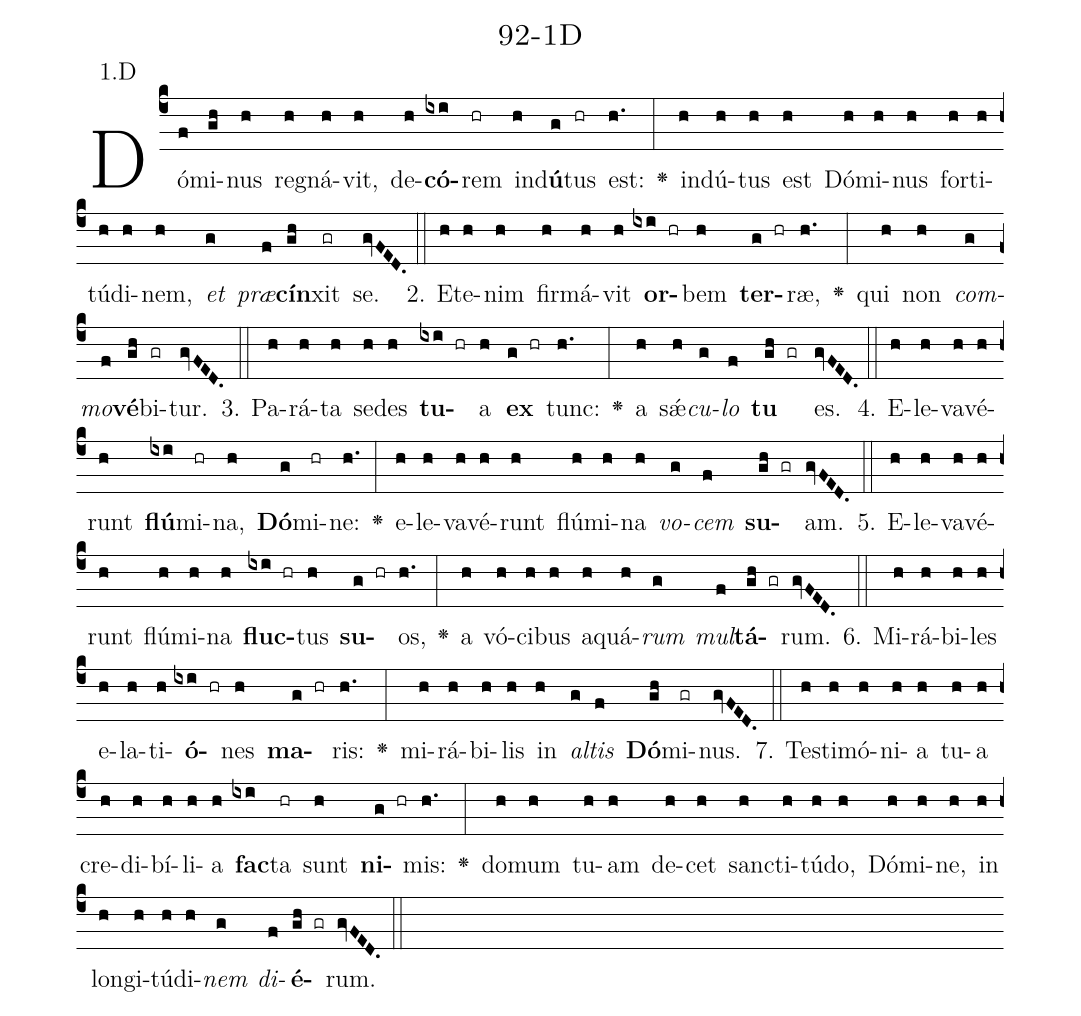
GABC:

name: 92-1D;
annotation: 1.D;
%%
(c4)Dó(f)mi(gh)nus(h) re(h)gná(h)vit,(h) de(h)<b>có</b>(ixi)rem(hr) ind(h)<b>ú</b>(g)tus(hr) est:(h.) <v>\greheightstar</v>(:) ind(h)ú(h)tus(h) est(h) Dó(h)mi(h)nus(h) for(h)ti(h)tú(h)di(h)nem,(h) <i>et</i>(g) <i>præ</i>(f)<b>cín</b>(gh)xit(gr) se.(gvFED.) (::)
2. Et(h)e(h)nim(h) fir(h)má(h)vit(h) <b>or</b>(ixi hr)bem(h) <b>ter</b>(g hr)ræ,(h.) <v>\greheightstar</v>(:) qui(h) non(h) <i>com</i>(g)<i>mo</i>(f)<b>vé</b>(gh)bi(gr)tur.(gvFED.) (::)
3. Pa(h)rá(h)ta(h) se(h)des(h) <b>tu</b>(ixi hr)a(h) <b>ex</b>(g hr) tunc:(h.) <v>\greheightstar</v>(:) a(h) sǽ(h)<i>cu</i>(g)<i>lo</i>(f) <b>tu</b>(gh gr) es.(gvFED.) (::)
4. E(h)le(h)va(h)vé(h)runt(h) <b>flú</b>(ixi)mi(hr)na,(h) <b>Dó</b>(g)mi(hr)ne:(h.) <v>\greheightstar</v>(:) e(h)le(h)va(h)vé(h)runt(h) flú(h)mi(h)na(h) <i>vo</i>(g)<i>cem</i>(f) <b>su</b>(gh gr)am.(gvFED.) (::)
5. E(h)le(h)va(h)vé(h)runt(h) flú(h)mi(h)na(h) <b>fluc</b>(ixi hr)tus(h) <b>su</b>(g hr)os,(h.) <v>\greheightstar</v>(:) a(h) vó(h)ci(h)bus(h) a(h)quá(h)<i>rum</i>(g) <i>mul</i>(f)<b>tá</b>(gh gr)rum.(gvFED.) (::)
6. Mi(h)rá(h)bi(h)les(h) e(h)la(h)ti(h)<b>ó</b>(ixi hr)nes(h) <b>ma</b>(g hr)ris:(h.) <v>\greheightstar</v>(:) mi(h)rá(h)bi(h)lis(h) in(h) <i>al</i>(g)<i>tis</i>(f) <b>Dó</b>(gh)mi(gr)nus.(gvFED.) (::)
7. Tes(h)ti(h)mó(h)ni(h)a(h) tu(h)a(h) cre(h)di(h)bí(h)li(h)a(h) <b>fac</b>(ixi)ta(hr) sunt(h) <b>ni</b>(g hr)mis:(h.) <v>\greheightstar</v>(:) do(h)mum(h) tu(h)am(h) de(h)cet(h) sanc(h)ti(h)tú(h)do,(h) Dó(h)mi(h)ne,(h) in(h) lon(h)gi(h)tú(h)di(h)<i>nem</i>(g) <i>di</i>(f)<b>é</b>(gh gr)rum.(gvFED.) (::)
